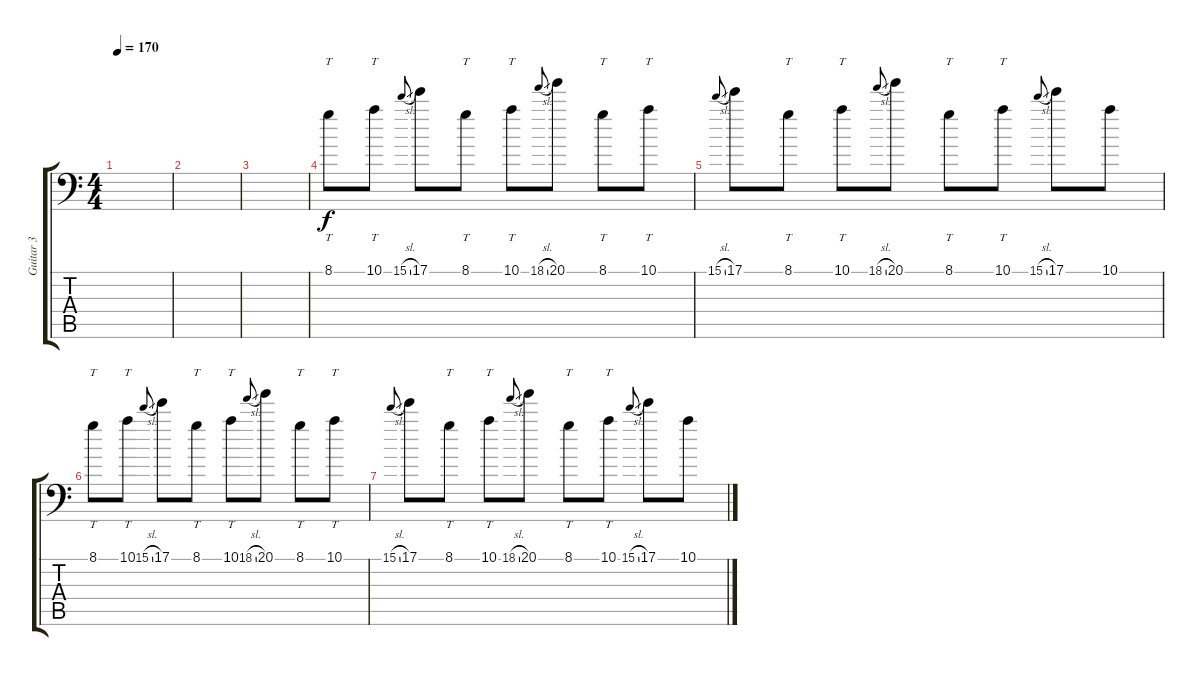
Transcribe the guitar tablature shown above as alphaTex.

\track ("Guitar 3" "Guitar 3") {instrument distortionguitar}
\staff {score tabs}
\tuning (B3 Gb3 D3 A2 E2 A1) {hide}
\ts (4 4)
\tempo 170
\clef f4
\ks c
|
|
|
8.1.8{tt} 10.1.8{tt} 15.1{sl}.8{gr onbeat} 17.1.8 8.1.8{tt} 10.1.8{tt} 18.1{sl}.8{gr onbeat} 20.1.8 8.1.8{tt} 10.1.8{tt} |
15.1{sl}.8{gr onbeat} 17.1.8 8.1.8{tt} 10.1.8{tt} 18.1{sl}.8{gr onbeat} 20.1.8 8.1.8{tt} 10.1.8{tt} 15.1{sl}.8{gr onbeat} 17.1.8 10.1.8 |
8.1.8{tt} 10.1.8{tt} 15.1{sl}.8{gr onbeat} 17.1.8 8.1.8{tt} 10.1.8{tt} 18.1{sl}.8{gr onbeat} 20.1.8 8.1.8{tt} 10.1.8{tt} |
15.1{sl}.8{gr onbeat} 17.1.8 8.1.8{tt} 10.1.8{tt} 18.1{sl}.8{gr onbeat} 20.1.8 8.1.8{tt} 10.1.8{tt} 15.1{sl}.8{gr onbeat} 17.1.8 10.1.8
